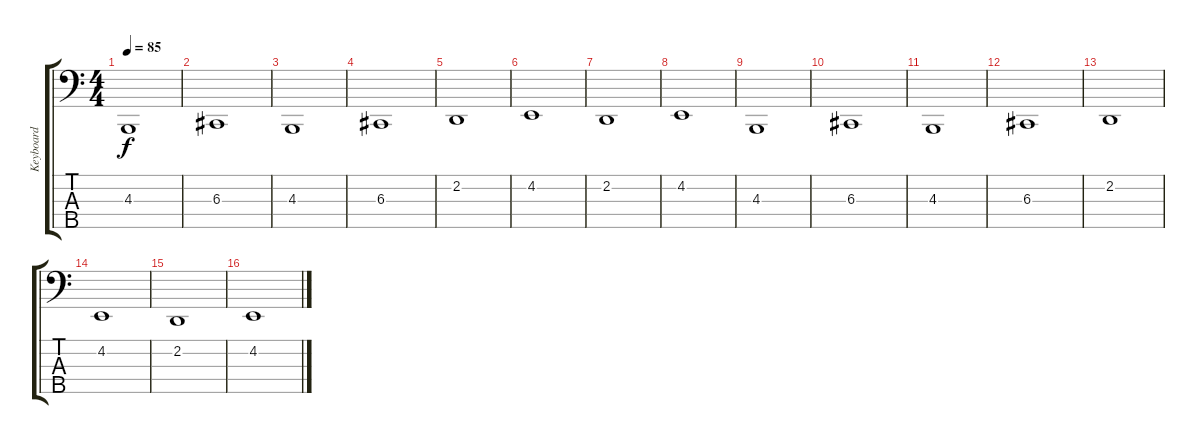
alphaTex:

\track ("Keyboard" "Keyboard") {instrument acousticgrandpiano}
\staff {score tabs}
\tuning (F2 C2 G1 D1 A0) {hide}
\ts (4 4)
\tempo 85
\clef f4
\ks c
4.3.1{dy f} |
6.3.1 |
4.3.1 |
6.3.1 |
2.2.1 |
4.2.1 |
2.2.1 |
4.2.1 |
4.3.1 |
6.3.1 |
4.3.1 |
6.3.1 |
2.2.1 |
4.2.1 |
2.2.1 |
4.2.1
